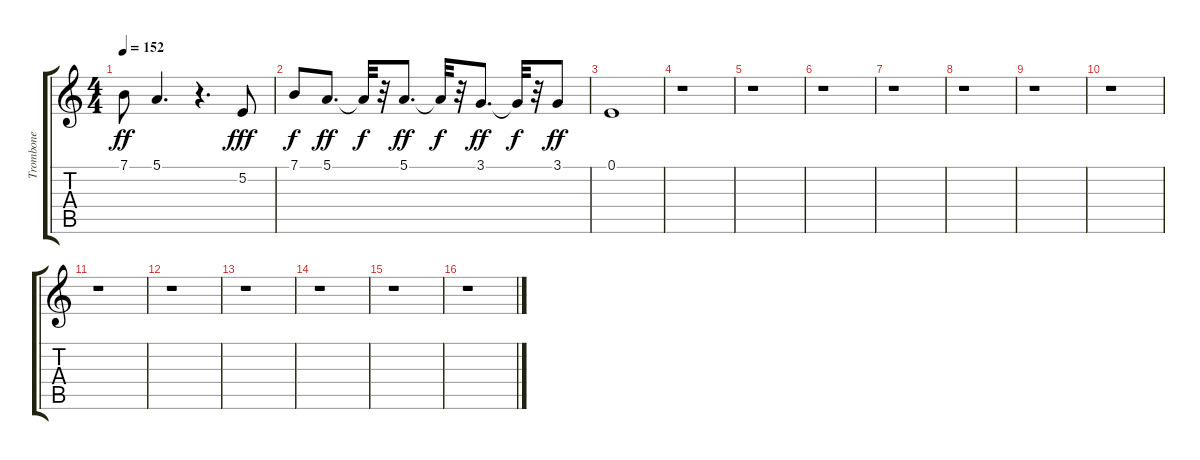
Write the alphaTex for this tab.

\track ("Trombone" "Trombone") {instrument trombone}
\staff {score tabs}
\tuning (E4 B3 G3 D3 A2 E2) {hide}
\ts (4 4)
\tempo 152
\clef g2
\ks c
7.1.8{dy ff} 5.1.4{d} r.4{d} 5.2.8{dy fff} |
7.1.8{dy f} 5.1.8{d dy ff} 5.1{t}.32{dy f} r.32 5.1.8{d dy ff} 5.1{t}.32{dy f} r.32 3.1.8{d dy ff} 3.1{t}.32{dy f} r.32 3.1.8{dy ff} |
0.1.1 |
r.1 |
r.1 |
r.1 |
r.1 |
r.1 |
r.1 |
r.1 |
r.1 |
r.1 |
r.1 |
r.1 |
r.1 |
r.1
